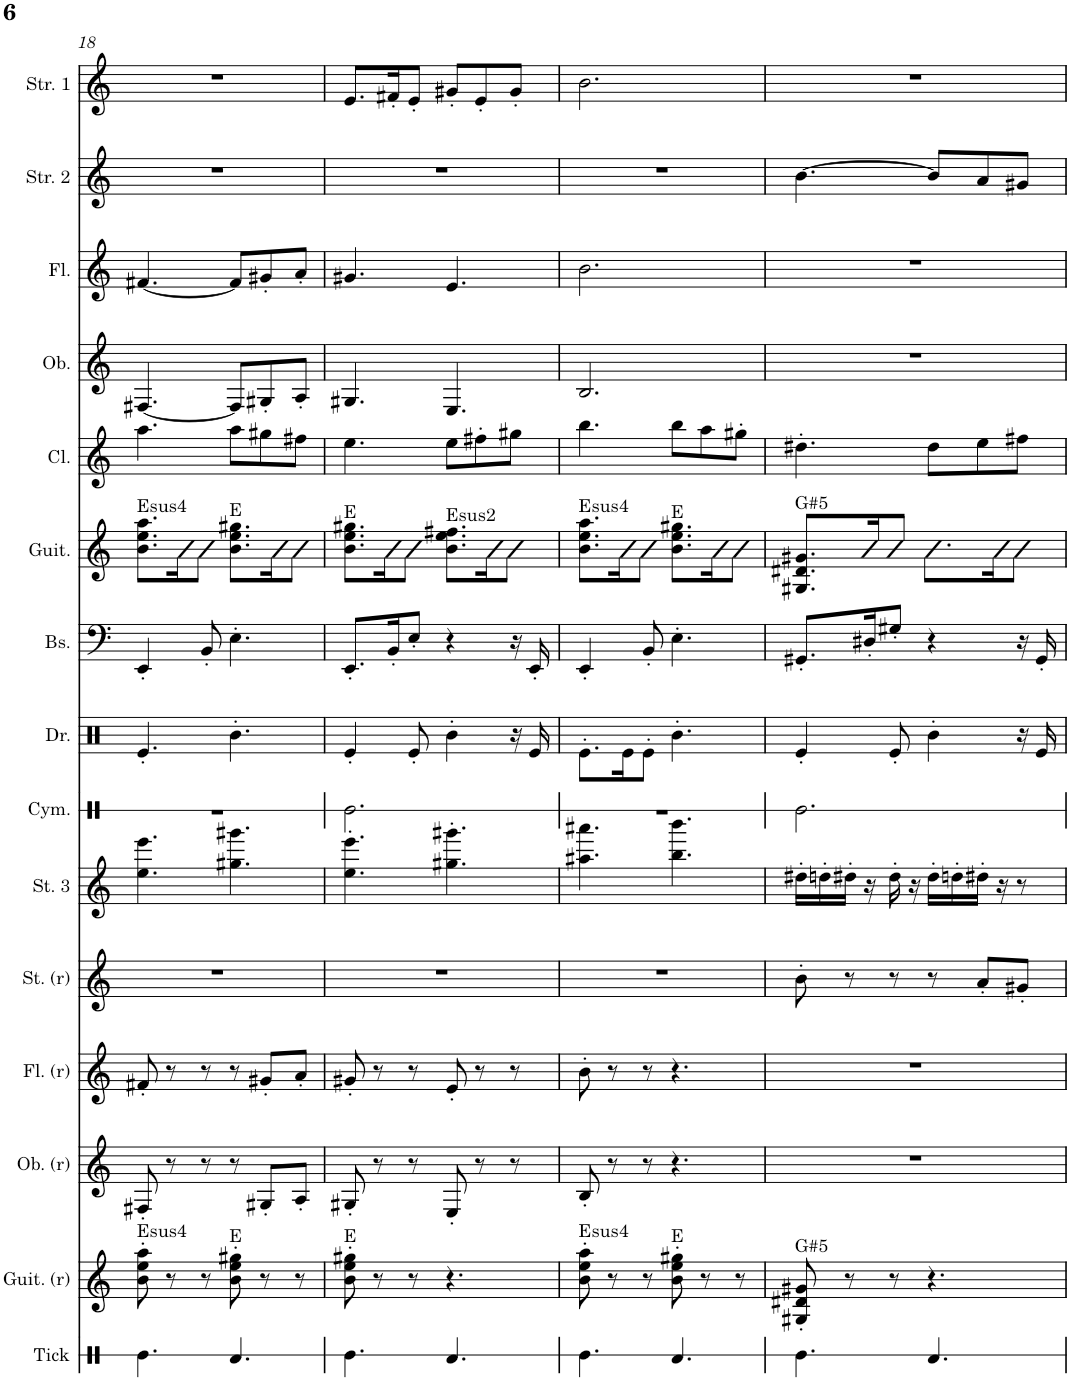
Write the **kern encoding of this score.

**kern	**kern	**kern	**kern	**kern	**kern	**kern	**kern	**kern	**kern	**kern	**kern	**kern	**kern	**kern	**kern	**kern
*part17	*part16	*part15	*part14	*part13	*part12	*part11	*part10	*part9	*part8	*part7	*part6	*part5	*part4	*part3	*part2	*part1
*staff17	*staff16	*staff15	*staff14	*staff13	*staff12	*staff11	*staff10	*staff9	*staff8	*staff7	*staff6	*staff5	*staff4	*staff3	*staff2	*staff1
*I"Tick	*I"Guitar (recovering)	*I"Guitar (recovering)	*I"Oboe (recovering)	*I"Flute 2 (recovering)	*I"Strings (recovering)	*I"Strings 3	*I"Cymbal	*I"Drums	*I"Bass	*I"Guitar	*I"Guitar	*I"Clarinet	*I"Oboe	*I"Flute	*I"Strings 2	*I"Strings 1
*I'Tick	*I'Guit. (r)	*I'Guit. (r)	*I'Ob. (r)	*I'Fl. (r)	*I'St. (r)	*I'St. 3	*I'Cym.	*I'Dr.	*I'Bs.	*I'Guit.	*I'Guit.	*I'Cl.	*I'Ob.	*I'Fl.	*I'Str. 2	*I'Str. 1
!!LO:PB:g=z
*clefX	*clefG2	*clefG2	*clefG2	*clefG2	*clefG2	*clefG2	*clefX	*clefX	*clefF4	*clefG2	*clefG2	*clefG2	*clefG2	*clefG2	*clefG2	*clefG2
*	*Trd7c12	*	*	*	*Trd7c12	*Trd7c12	*	*	*Trd7c12	*Trd7c12	*	*Trd7c12	*	*	*Trd7c12	*Trd7c12
*k[]	*k[]	*k[]	*k[]	*k[]	*k[]	*k[]	*k[]	*k[]	*k[]	*k[]	*k[]	*k[]	*k[]	*k[]	*k[]	*k[]
*M6/8	*M6/8	*M6/8	*M6/8	*M6/8	*M6/8	*M6/8	*M6/8	*M6/8	*M6/8	*M6/8	*M6/8	*M6/8	*M6/8	*M6/8	*M6/8	*M6/8
=18	=18	=18	=18	=18	=18	=18	=18	=18	=18	=18	=18	=18	=18	=18	=18	=18
!	!	!	!	!	!	!	!	!	!	!LO:TX:a:t=Esus4	!	!	!	!	!	!
!	!LO:TX:a:t=Esus4	!	!	!	!	!	!	!	!	!	!	!	!	!	!	!
4.Re\	8b\' 8ee\' 8aa\'	8e#X'	8F#X'/	8f#X'/	2.r	4.ee\ 4.eee\	2.r	4.Re'/	4EE'/	8.b\ 8.ee\ 8.aa\L	4.e#X'	4.aa\	[4.F#X/	[4.f#X/	2.r	2.r
.	8r	8r	8r	8r	.	.	.	.	.	.	.	.	.	.	.	.
.	.	.	.	.	.	.	.	.	.	16b\ 16ee\ 16aa\K	.	.	.	.	.	.
.	8r	8r	8r	8r	.	.	.	.	8BB'/	8b\ 8ee\ 8aa\J	.	.	.	.	.	.
!	!	!	!	!	!	!	!	!	!	!LO:TX:a:t=E	!	!	!	!	!	!
!	!LO:TX:a:t=E	!	!	!	!	!	!	!	!	!	!	!	!	!	!	!
4.Rd/	8b\' 8ee\' 8gg#X\'	8en'	8r	8r	.	4.gg#X\ 4.ggg#X\	.	4.R'\	4.E'\	8.b\ 8.ee\ 8.gg#X\L	4.en'	8aa\L	8F#/L]	8f#/L]	.	.
.	8r	8r	8G#X'/L	8g#X'/L	.	.	.	.	.	.	.	8gg#X\	8G#X'/	8g#X'/	.	.
.	.	.	.	.	.	.	.	.	.	16b\ 16ee\ 16gg#\K	.	.	.	.	.	.
.	8r	8r	8A'/J	8a'/J	.	.	.	.	.	8b\ 8ee\ 8gg#\J	.	8ff#X\J	8A'/J	8a'/J	.	.
=19	=19	=19	=19	=19	=19	=19	=19	=19	=19	=19	=19	=19	=19	=19	=19	=19
!	!	!	!	!	!	!	!	!	!	!LO:TX:a:t=E	!	!	!	!	!	!
!	!LO:TX:a:t=E	!	!	!	!	!	!	!	!	!	!	!	!	!	!	!
4.Re\	8b\' 8ee\' 8gg#X\'	8e'	8G#X'/	8g#X'/	2.r	4.ee\' 4.eee\'	2.Re\	4Re'/	8.EE'/L	8.b\ 8.ee\ 8.gg#X\L	4.e'	4.ee\	4.G#X/	4.g#X/	2.r	8.e/L
.	8r	8r	8r	8r	.	.	.	.	.	.	.	.	.	.	.	.
.	.	.	.	.	.	.	.	.	16BB'/K	16b\ 16ee\ 16gg#\K	.	.	.	.	.	16f#X'/K
.	8r	8r	8r	8r	.	.	.	8Re'/	8E'/J	8b\ 8ee\ 8gg#\J	.	.	.	.	.	8e'/J
!	!	!	!	!	!	!	!	!	!	!LO:TX:a:t=Esus2	!	!	!	!	!	!
!	!	!LO:N:vis=4	!	!	!	!	!	!	!	!	!	!	!	!	!	!
4.Rd/	4.r	4.r	8E'/	8e'/	.	4.gg#X\' 4.ggg#X\'	.	4R'\	4r	8.b\ 8.ee\ 8.ff#X\L	4.d#X'	8ee\L	4.E/	4.e/	.	8g#X'/L
.	.	.	8r	8r	.	.	.	.	.	.	.	8ff#X'\	.	.	.	8e'/
.	.	.	.	.	.	.	.	.	.	16b\ 16ee\ 16ff#\K	.	.	.	.	.	.
.	.	.	8r	8r	.	.	.	16r	16r	8b\ 8ee\ 8ff#\J	.	8gg#X\J	.	.	.	8g#'/J
.	.	.	.	.	.	.	.	16Re/	16EE'/	.	.	.	.	.	.	.
=20	=20	=20	=20	=20	=20	=20	=20	=20	=20	=20	=20	=20	=20	=20	=20	=20
!	!	!	!	!	!	!	!	!	!	!LO:TX:a:t=Esus4	!	!	!	!	!	!
!	!LO:TX:a:t=Esus4	!	!	!	!	!	!	!	!	!	!	!	!	!	!	!
4.Re\	8b\' 8ee\' 8aa\'	8e#X'	8B'/	8b'\	2.r	4.aa#X\ 4.aaa#X\	2.r	8.Re'\L	4EE'/	8.b\ 8.ee\ 8.aa\L	4.e#X'	4.bb\	2.B/	2.b\	2.r	2.b\
.	8r	8r	8r	8r	.	.	.	.	.	.	.	.	.	.	.	.
.	.	.	.	.	.	.	.	16Re\K	.	16b\ 16ee\ 16aa\K	.	.	.	.	.	.
.	8r	8r	8r	8r	.	.	.	8Re'\J	8BB'/	8b\ 8ee\ 8aa\J	.	.	.	.	.	.
!	!	!	!	!	!	!	!	!	!	!LO:TX:a:t=E	!	!	!	!	!	!
!	!LO:TX:a:t=E	!	!	!	!	!	!	!	!	!	!	!	!	!	!	!
4.Rd/	8b\' 8ee\' 8gg#X\'	8en'	4.r	4.r	.	4.bb\ 4.bbb\	.	4.R'\	4.E'\	8.b\ 8.ee\ 8.gg#X\L	4.en'	8bb\L	.	.	.	.
.	8r	8r	.	.	.	.	.	.	.	.	.	8aa\	.	.	.	.
.	.	.	.	.	.	.	.	.	.	16b\ 16ee\ 16gg#\K	.	.	.	.	.	.
.	8r	8r	.	.	.	.	.	.	.	8b\ 8ee\ 8gg#\J	.	8gg#X'\J	.	.	.	.
=21	=21	=21	=21	=21	=21	=21	=21	=21	=21	=21	=21	=21	=21	=21	=21	=21
!	!	!	!	!	!	!	!	!	!	!LO:TX:a:t=G#5	!	!	!	!	!	!
!	!LO:TX:a:t=G#5	!	!	!	!	!	!	!	!	!	!	!	!	!	!	!
4.Re\	8G#X/' 8d#X/' 8g#X/'	8b#X'	2.r	2.r	8b'\	16dd#X'\LL	2.Re\	4Re'/	8.GG#X'/L	8.G#X/ 8.d#X/ 8.g#X/L	4.b#X'	4.dd#X'\	2.r	2.r	[4.b\	2.r
.	.	.	.	.	.	16ddn'\	.	.	.	.	.	.	.	.	.	.
.	8r	8r	.	.	8r	16dd#X'\JJ	.	.	.	.	.	.	.	.	.	.
.	.	.	.	.	.	16r	.	.	16D#X'/K	16G#/ 16d#/ 16g#/K	.	.	.	.	.	.
.	8r	8r	.	.	8r	16dd#'\	.	8Re'/	8G#X'/J	8G#/ 8d#/ 8g#/J	.	.	.	.	.	.
.	.	.	.	.	.	16r	.	.	.	.	.	.	.	.	.	.
!	!	!LO:N:vis=4	!	!	!	!	!	!	!	!	!	!	!	!	!	!
4.Rd/	4.r	4.r	.	.	8r	16dd#'\LL	.	4R'\	4r	8.G#\ 8.d#\ 8.g#\L	4.b#'	8dd#\L	.	.	8b/L]	.
.	.	.	.	.	.	16ddn'\	.	.	.	.	.	.	.	.	.	.
.	.	.	.	.	8a'/L	16dd#X'\JJ	.	.	.	.	.	8ee\	.	.	8a/	.
.	.	.	.	.	.	16r	.	.	.	16G#\ 16d#\ 16g#\K	.	.	.	.	.	.
.	.	.	.	.	8g#X'/J	8r	.	16r	16r	8G#\ 8d#\ 8g#\J	.	8ff#X\J	.	.	8g#X/J	.
.	.	.	.	.	.	.	.	16Re/	16GG#'/	.	.	.	.	.	.	.
=	=	=	=	=	=	=	=	=	=	=	=	=	=	=	=	=
*-	*-	*-	*-	*-	*-	*-	*-	*-	*-	*-	*-	*-	*-	*-	*-	*-
